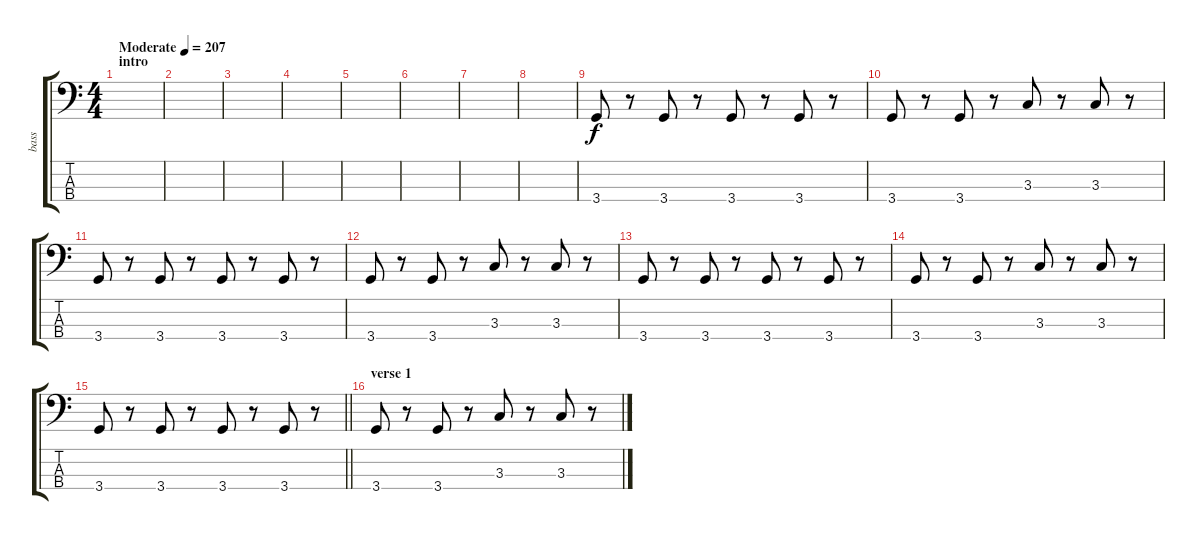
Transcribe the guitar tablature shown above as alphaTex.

\track ("bass" "bass") {instrument electricbassfinger}
\staff {score tabs}
\tuning (G2 D2 A1 E1) {hide}
\ts (4 4)
\section ("" "intro")
\tempo (207 "Moderate")
\clef f4
\ks c
|
|
|
|
|
|
|
|
3.4.8 r.8 3.4.8 r.8 3.4.8 r.8 3.4.8 r.8 |
3.4.8 r.8 3.4.8 r.8 3.3.8 r.8 3.3.8 r.8 |
3.4.8 r.8 3.4.8 r.8 3.4.8 r.8 3.4.8 r.8 |
3.4.8 r.8 3.4.8 r.8 3.3.8 r.8 3.3.8 r.8 |
3.4.8 r.8 3.4.8 r.8 3.4.8 r.8 3.4.8 r.8 |
3.4.8 r.8 3.4.8 r.8 3.3.8 r.8 3.3.8 r.8 |
\barLineRight lightlight
3.4.8 r.8 3.4.8 r.8 3.4.8 r.8 3.4.8 r.8 |
\section ("" "verse 1")
3.4.8 r.8 3.4.8 r.8 3.3.8 r.8 3.3.8 r.8
